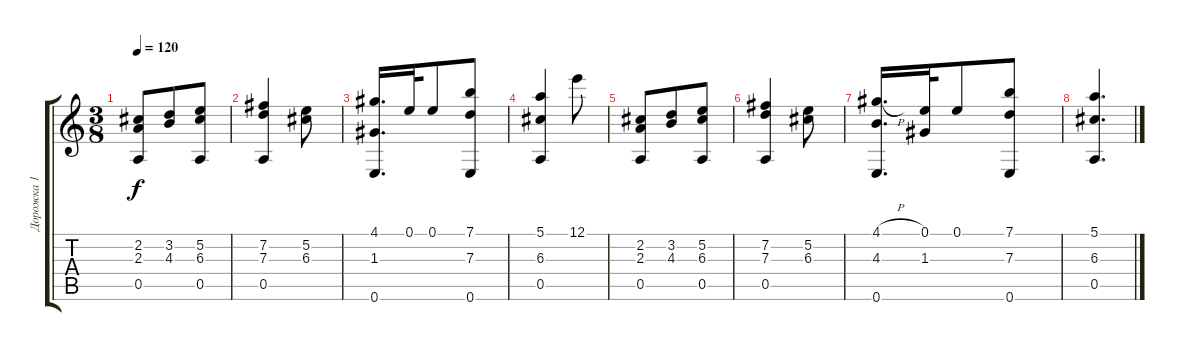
\track ("Дорожка 1" "Дорожка 1") {instrument acousticguitarnylon}
\staff {score tabs}
\tuning (E4 B3 G3 D3 A2 E2) {hide}
\ts (3 8)
\tempo 120
\clef g2
\ks c
(2.2 2.3 0.5).8{dy f} (3.2 4.3).8 (5.2 6.3 0.5).8 |
(7.2 7.3 0.5).4 (5.2 6.3).8 |
(4.1 1.3 0.6).16{d} 0.1.32 0.1.8 (7.1 7.3 0.6).8 |
(5.1 6.3 0.5).4 12.1.8 |
(2.2 2.3 0.5).8 (3.2 4.3).8 (5.2 6.3 0.5).8 |
(7.2 7.3 0.5).4 (5.2 6.3).8 |
(4.1{h} 4.3 0.6).16{d} (0.1 1.3).32 0.1.8 (7.1 7.3 0.6).8 |
(5.1 6.3 0.5).4{d}
